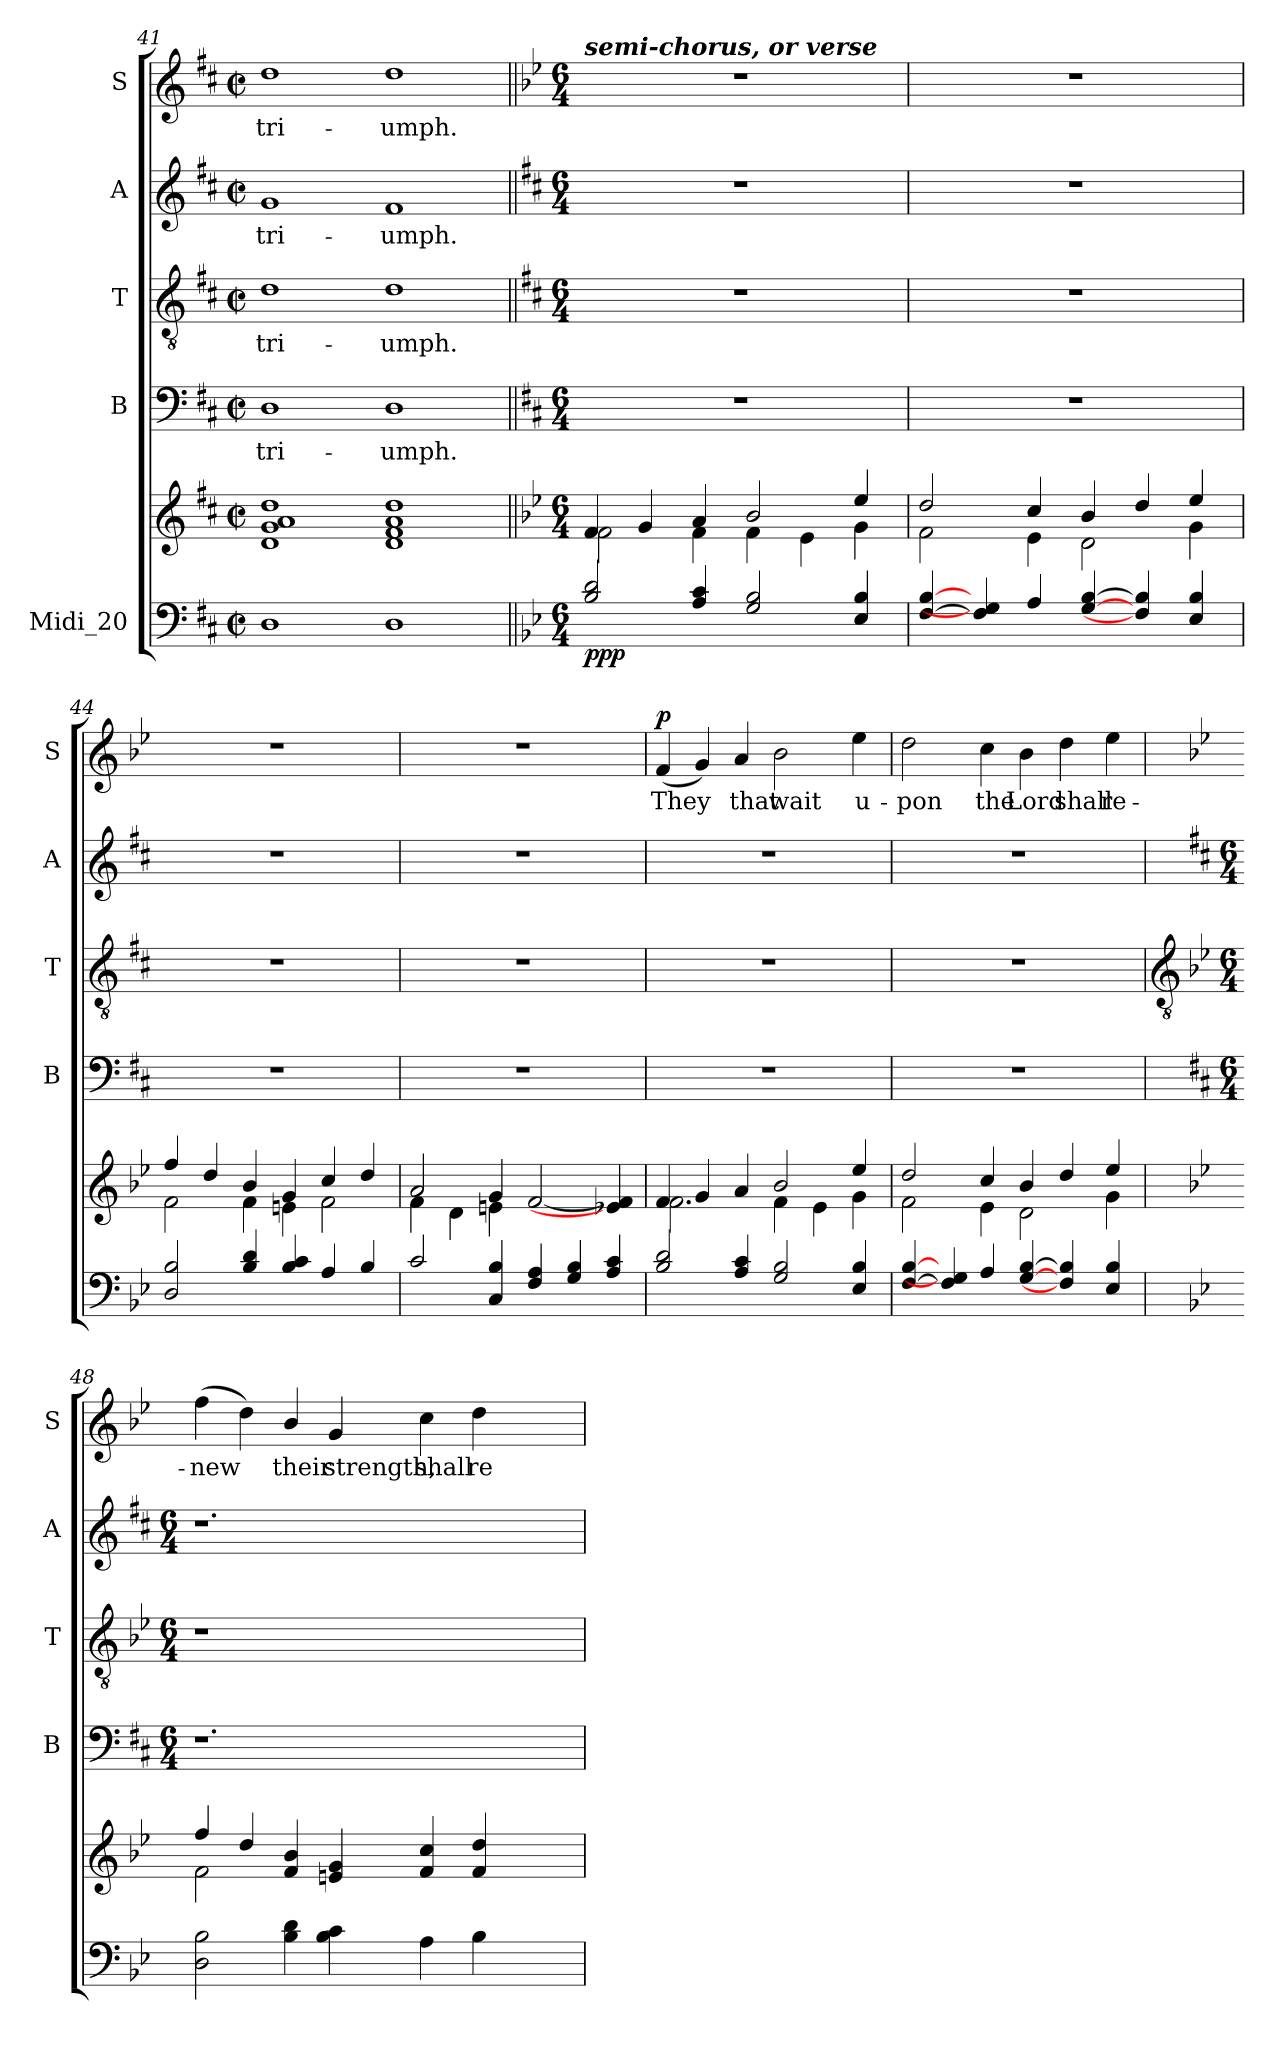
**kern	**kern	**dynam	**kern	**text	**kern	**text	**kern	**text	**kern	**text	**dynam
*part5	*part5	*part5	*part4	*part4	*part3	*part3	*part2	*part2	*part1	*part1	*part1
*staff6	*staff5	*staff5/6	*staff4	*staff4	*staff3	*staff3	*staff2	*staff2	*staff1	*staff1	*staff1
*I"Midi_20	*	*	*I"B	*	*I"T	*	*I"A	*	*I"S	*	*
*	*	*	*I'B	*	*I'T	*	*I'A	*	*I'S	*	*
*clefF4	*clefG2	*	*clefF4	*	*clefGv2	*	*clefG2	*	*clefG2	*	*
*k[f#c#]	*k[f#c#]	*	*k[f#c#]	*	*k[f#c#]	*	*k[f#c#]	*	*k[f#c#]	*	*
*D:	*D:	*	*D:	*	*D:	*	*D:	*	*D:	*	*
*M4/2	*M4/2	*	*M4/2	*	*M4/2	*	*M4/2	*	*M4/2	*	*
*met(c|)	*met(c|)	*	*met(c|)	*	*met(c|)	*	*met(c|)	*	*met(c|)	*	*
=41	=41	=41	=41	=41	=41	=41	=41	=41	=41	=41	=41
!	!	!	!	!LO:LY:b	!	!LO:LY:b	!	!LO:LY:b	!	!LO:LY:b	!
1D	1d 1g 1a 1dd	.	1D	tri-	1d	tri-	1g	tri-	1dd	tri-	.
!	!	!	!	!LO:LY:b	!	!LO:LY:b	!	!LO:LY:b	!	!LO:LY:b	!
1D	1d 1f# 1a 1dd	.	1D	-umph.	1d	-umph.	1f#	-umph.	1dd	-umph.	.
!!LO:LB:g=z
=42||	=42||	=42||	=42||	=42||	=42||	=42||	=42||	=42||	=42||	=42||	=42||
*k[b-e-]	*k[b-e-]	*	*	*	*	*	*	*	*k[b-e-]	*	*
*B-:	*B-:	*	*	*	*	*	*	*	*B-:	*	*
*M6/4	*M6/4	*	*M6/4	*	*M6/4	*	*M6/4	*	*M6/4	*	*
*	*MM84	*	*	*	*	*	*	*	*	*	*
*^	*	*	*	*	*	*	*	*	*	*	*
!	!	!	!	!	!	!	!	!	!	!LO:TX:a:Bi:t=semi-chorus, or verse	!	!
!	!LO:N:vis=1	!	!LO:DY:b=2	!	!	!	!	!	!	!LO:N:vis=1	!	!
*	*	*^	*	*	*	*	*	*	*	*	*	*
!	!	!	!	!LO:DY:n=1:b	!	!	!	!	!	!	!	!	!
!	!	!	!	!LO:DY:n=2:b	!	!	!	!	!	!	!	!	!
2B- 2d	1.ryy	4f/	2f\	p p p	1.r	.	1.r	.	1.r	.	1.r	.	.
.	.	4g/	.	.	.	.	.	.	.	.	.	.	.
4A 4c	.	4a/	4f\	.	.	.	.	.	.	.	.	.	.
2G 2B-	.	2b-/	4f\	.	.	.	.	.	.	.	.	.	.
.	.	.	4e-\	.	.	.	.	.	.	.	.	.	.
4E- 4B-	.	4ee-/	4g\	.	.	.	.	.	.	.	.	.	.
=43	=43	=43	=43	=43	=43	=43	=43	=43	=43	=43	=43	=43	=43
!	!LO:N:vis=1	!	!	!	!	!	!	!	!	!	!LO:N:vis=1	!	!
[4F [4B-	1.ryy	2dd/	2f\	.	1.r	.	1.r	.	1.r	.	1.r	.	.
4F] 4G]	.	.	.	.	.	.	.	.	.	.	.	.	.
4A	.	4cc/	4e-\	.	.	.	.	.	.	.	.	.	.
[4G [4B-	.	4b-/	2d\	.	.	.	.	.	.	.	.	.	.
4F] 4B-]	.	4dd/	.	.	.	.	.	.	.	.	.	.	.
4E- 4B-	.	4ee-/	4g\	.	.	.	.	.	.	.	.	.	.
=44	=44	=44	=44	=44	=44	=44	=44	=44	=44	=44	=44	=44	=44
!	!LO:N:vis=1	!	!	!	!	!	!	!	!	!	!LO:N:vis=1	!	!
2D 2B-	1.ryy	4ff/	2f\	.	1.r	.	1.r	.	1.r	.	1.r	.	.
.	.	4dd/	.	.	.	.	.	.	.	.	.	.	.
4B- 4d	.	4b-/	4f\	.	.	.	.	.	.	.	.	.	.
4B- 4c	.	4g/	4en\	.	.	.	.	.	.	.	.	.	.
4A	.	4cc/	2f\	.	.	.	.	.	.	.	.	.	.
4B-	.	4dd/	.	.	.	.	.	.	.	.	.	.	.
=45	=45	=45	=45	=45	=45	=45	=45	=45	=45	=45	=45	=45	=45
!	!LO:N:vis=1	!	!	!	!	!	!	!	!	!	!LO:N:vis=1	!	!
2c	1.ryy	2a/	4f\	.	1.r	.	1.r	.	1.r	.	1.r	.	.
.	.	.	4d\	.	.	.	.	.	.	.	.	.	.
4C 4B-	.	4g/	4en\	.	.	.	.	.	.	.	.	.	.
4F 4A	.	[2f/	2.ryy	.	.	.	.	.	.	.	.	.	.
4G 4B-	.	.	.	.	.	.	.	.	.	.	.	.	.
4A 4c	.	4e-X/] 4f/]	.	.	.	.	.	.	.	.	.	.	.
=46	=46	=46	=46	=46	=46	=46	=46	=46	=46	=46	=46	=46	=46
!	!LO:N:vis=1	!	!	!	!	!	!	!	!	!	!	!LO:LY:b	!LO:DY:b
2B- 2d	1.ryy	4f/	2.f\	.	1.r	.	1.r	.	1.r	.	(<4f	They	p
.	.	4g/	.	.	.	.	.	.	.	.	4g)	.	.
!	!	!	!	!	!	!	!	!	!	!	!	!LO:LY:b	!
4A 4c	.	4a/	.	.	.	.	.	.	.	.	4a	that	.
!	!	!	!	!	!	!	!	!	!	!	!	!LO:LY:b	!
2G 2B-	.	2b-/	4f\	.	.	.	.	.	.	.	2b-	wait	.
.	.	.	4e-\	.	.	.	.	.	.	.	.	.	.
!	!	!	!	!	!	!	!	!	!	!	!	!LO:LY:b	!
4E- 4B-	.	4ee-/	4g\	.	.	.	.	.	.	.	4ee-	u-	.
=47	=47	=47	=47	=47	=47	=47	=47	=47	=47	=47	=47	=47	=47
!	!LO:N:vis=1	!	!	!	!	!	!	!	!	!	!	!LO:LY:b	!
[4F [4B-	1.ryy	2dd/	2f\	.	1.r	.	1.r	.	1.r	.	2dd	-pon	.
4F] 4G]	.	.	.	.	.	.	.	.	.	.	.	.	.
!	!	!	!	!	!	!	!	!	!	!	!	!LO:LY:b	!
4A	.	4cc/	4e-\	.	.	.	.	.	.	.	4cc	the	.
!	!	!	!	!	!	!	!	!	!	!	!	!LO:LY:b	!
[4G [4B-	.	4b-/	2d\	.	.	.	.	.	.	.	4b-	Lord	.
!	!	!	!	!	!	!	!	!	!	!	!	!LO:LY:b	!
4F] 4B-]	.	4dd/	.	.	.	.	.	.	.	.	4dd	shall	.
!	!	!	!	!	!	!	!	!	!	!	!	!LO:LY:b	!
4E- 4B-	.	4ee-/	4g\	.	.	.	.	.	.	.	4ee-	re-	.
!!LO:LB:g=z
=48	=48	=48	=48	=48	=48	=48	=48	=48	=48	=48	=48	=48	=48
*	*	*	*	*	*	*	*clefGv2	*	*	*	*	*	*
*	*	*	*	*	*	*	*k[b-e-]	*	*	*	*	*	*
*	*	*	*	*	*	*	*B-:	*	*	*	*	*	*
*	*	*	*	*	*M6/4	*	*M6/4	*	*M6/4	*	*	*	*
!	!LO:N:vis=1	!	!	!	!	!	!LO:N:vis=1	!	!	!	!	!LO:LY:b	!
2D 2B-	1.ryy	4ff/	2f\	.	1.r	.	1.r	.	1.r	.	(>4ff	-new	.
.	.	4dd/	.	.	.	.	.	.	.	.	4dd)	.	.
!	!	!	!	!	!	!	!	!	!	!	!	!LO:LY:b	!
4B- 4d	.	4f/ 4b-/	1.ryy	.	.	.	.	.	.	.	4b-/	their	.
!	!	!	!	!	!	!	!	!	!	!	!	!LO:LY:b	!
4B- 4c	.	4en/ 4g/	.	.	.	.	.	.	.	.	4g	strength,	.
!	!	!	!	!	!	!	!	!	!	!	!	!LO:LY:b	!
4A	.	4f/ 4cc/	.	.	.	.	.	.	.	.	4cc	shall	.
!	!	!	!	!	!	!	!	!	!	!	!	!LO:LY:b	!
4B-	.	4f/ 4dd/	.	.	.	.	.	.	.	.	4dd	re-	.
2ryy	2ryy	2ryy	.	.	2ryy	.	2ryy	.	2ryy	.	2ryy	.	.
*v	*v	*	*	*	*	*	*	*	*	*	*	*	*
*	*v	*v	*	*	*	*	*	*	*	*	*	*
=	=	=	=	=	=	=	=	=	=	=	=
*-	*-	*-	*-	*-	*-	*-	*-	*-	*-	*-	*-
